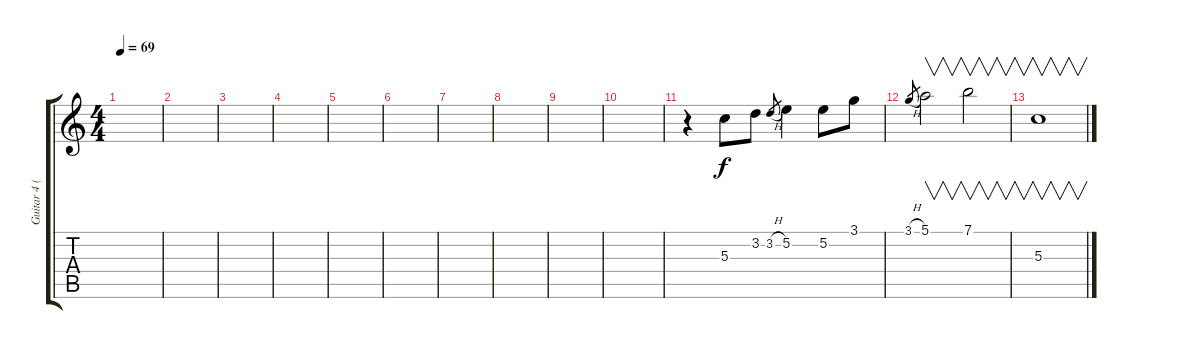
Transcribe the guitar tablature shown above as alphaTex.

\track ("Guitar 4 (Distortion)" "Guitar 4 (") {instrument distortionguitar}
\staff {score tabs}
\tuning (E4 B3 G3 D3 A2 E2) {hide}
\ts (4 4)
\tempo 69
\clef g2
\ks c
|
|
|
|
|
|
|
|
|
|
r.4{volume 15} 5.3.8 3.2.8 3.2{h}.8{gr} 5.2.4 5.2.8 3.1.8 |
3.1{h}.8{gr} 5.1.2{v} 7.1.2{v} |
5.3.1{v}
